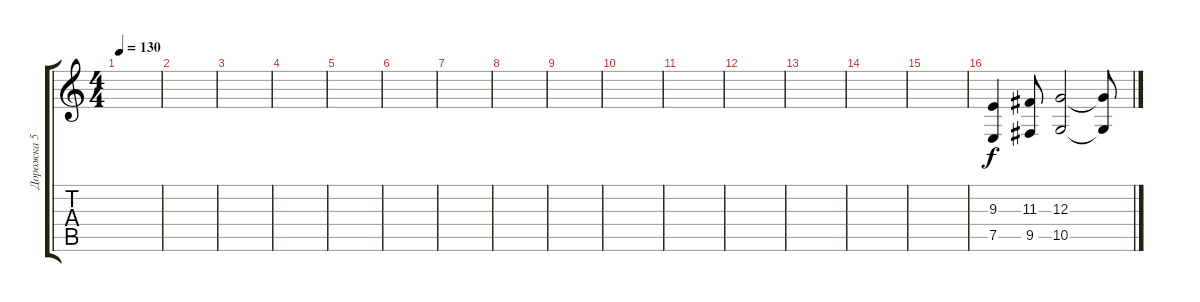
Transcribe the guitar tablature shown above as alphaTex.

\track ("Дорожка 5" "Дорожка 5") {instrument choiraahs}
\staff {score tabs}
\tuning (E4 B3 G3 D3 A2 E2) {hide}
\ts (4 4)
\tempo 130
\clef g2
\ks c
|
|
|
|
|
|
|
|
|
|
|
|
|
|
|
(9.3 7.5).4 (11.3 9.5).8 (12.3 10.5).2 (12.3{t} 10.5{t}).8
